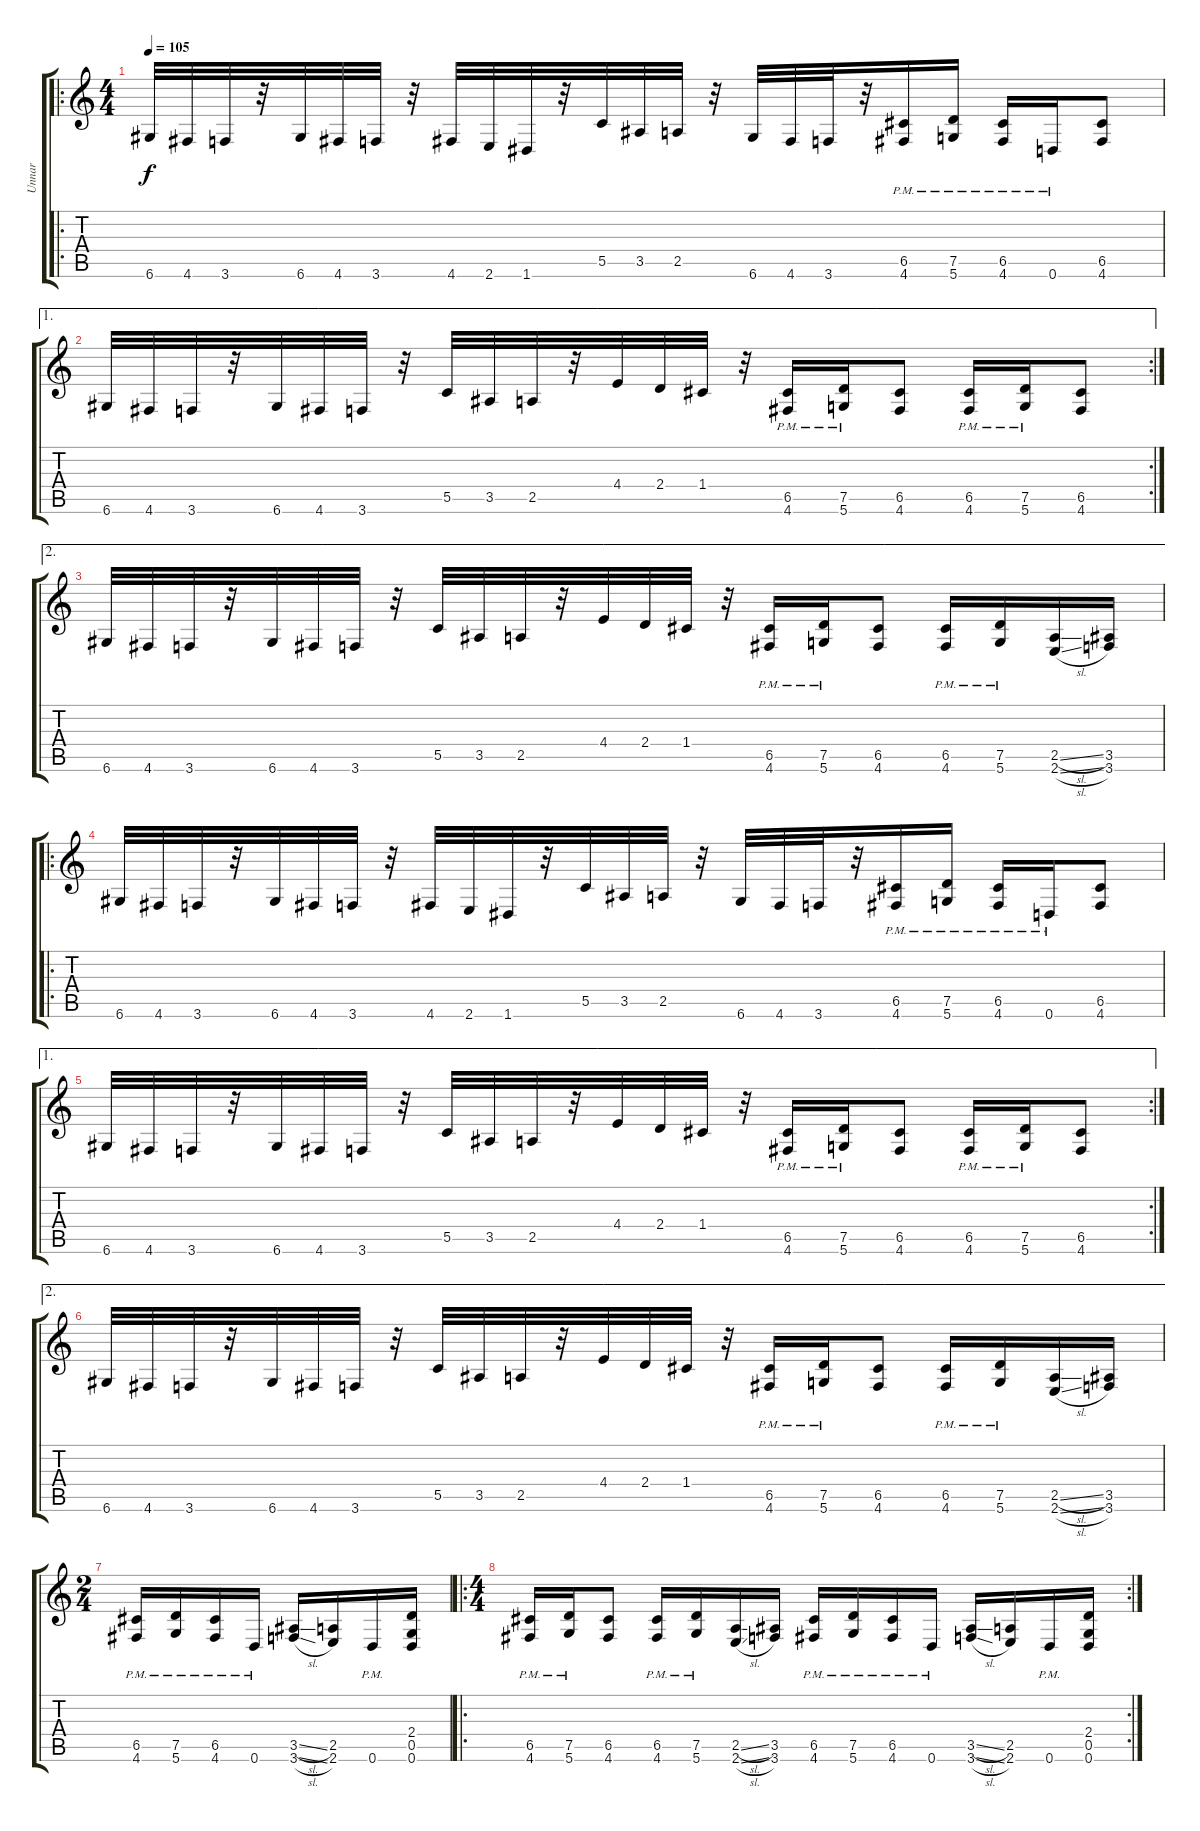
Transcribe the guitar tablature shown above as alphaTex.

\track ("Unnar" "Unnar") {instrument distortionguitar}
\staff {score tabs}
\tuning (D4 A3 F3 C3 G2 D2) {hide}
\ro
\ts (4 4)
\tempo 105
\clef g2
\ks c
6.6.32{dy f} 4.6.32 3.6.32 r.32 6.6.32 4.6.32 3.6.32 r.32 4.6.32 2.6.32 1.6.32 r.32 5.5.32 3.5.32 2.5.32 r.32 6.6.32 4.6.32 3.6.32 r.32 (6.5{pm} 4.6{pm}).16 (7.5{pm} 5.6{pm}).16 (6.5{pm} 4.6{pm}).16 0.6{pm}.16 (6.5 4.6).8 |
\ae 1
\rc 2
6.6.32 4.6.32 3.6.32 r.32 6.6.32 4.6.32 3.6.32 r.32 5.5.32 3.5.32 2.5.32 r.32 4.4.32 2.4.32 1.4.32 r.32 (6.5{pm} 4.6{pm}).16 (7.5{pm} 5.6{pm}).16 (6.5 4.6).8 (6.5{pm} 4.6{pm}).16 (7.5{pm} 5.6{pm}).16 (6.5 4.6).8 |
\ae 2
6.6.32 4.6.32 3.6.32 r.32 6.6.32 4.6.32 3.6.32 r.32 5.5.32 3.5.32 2.5.32 r.32 4.4.32 2.4.32 1.4.32 r.32 (6.5{pm} 4.6{pm}).16 (7.5{pm} 5.6{pm}).16 (6.5 4.6).8 (6.5{pm} 4.6{pm}).16 (7.5{pm} 5.6{pm}).16 (2.5{sl} 2.6{sl}).16 (3.5 3.6).16 |
\ro
6.6.32 4.6.32 3.6.32 r.32 6.6.32 4.6.32 3.6.32 r.32 4.6.32 2.6.32 1.6.32 r.32 5.5.32 3.5.32 2.5.32 r.32 6.6.32 4.6.32 3.6.32 r.32 (6.5{pm} 4.6{pm}).16 (7.5{pm} 5.6{pm}).16 (6.5{pm} 4.6{pm}).16 0.6{pm}.16 (6.5 4.6).8 |
\ae 1
\rc 2
6.6.32 4.6.32 3.6.32 r.32 6.6.32 4.6.32 3.6.32 r.32 5.5.32 3.5.32 2.5.32 r.32 4.4.32 2.4.32 1.4.32 r.32 (6.5{pm} 4.6{pm}).16 (7.5{pm} 5.6{pm}).16 (6.5 4.6).8 (6.5{pm} 4.6{pm}).16 (7.5{pm} 5.6{pm}).16 (6.5 4.6).8 |
\ae 2
6.6.32 4.6.32 3.6.32 r.32 6.6.32 4.6.32 3.6.32 r.32 5.5.32 3.5.32 2.5.32 r.32 4.4.32 2.4.32 1.4.32 r.32 (6.5{pm} 4.6{pm}).16 (7.5{pm} 5.6{pm}).16 (6.5 4.6).8 (6.5{pm} 4.6{pm}).16 (7.5{pm} 5.6{pm}).16 (2.5{sl} 2.6{sl}).16 (3.5 3.6).16 |
\ts (2 4)
(6.5{pm} 4.6{pm}).16 (7.5{pm} 5.6{pm}).16 (6.5{pm} 4.6{pm}).16 0.6{pm}.16 (3.5{sl} 3.6{sl}).16 (2.5 2.6).16 0.6{pm}.16 (2.4 0.5 0.6).16 |
\ro
\rc 2
\ts (4 4)
(6.5{pm} 4.6{pm}).16 (7.5{pm} 5.6{pm}).16 (6.5 4.6).8 (6.5{pm} 4.6{pm}).16 (7.5{pm} 5.6{pm}).16 (2.5{sl} 2.6{sl}).16 (3.5 3.6).16 (6.5{pm} 4.6{pm}).16 (7.5{pm} 5.6{pm}).16 (6.5{pm} 4.6{pm}).16 0.6{pm}.16 (3.5{sl} 3.6{sl}).16 (2.5 2.6).16 0.6{pm}.16 (2.4 0.5 0.6).16
